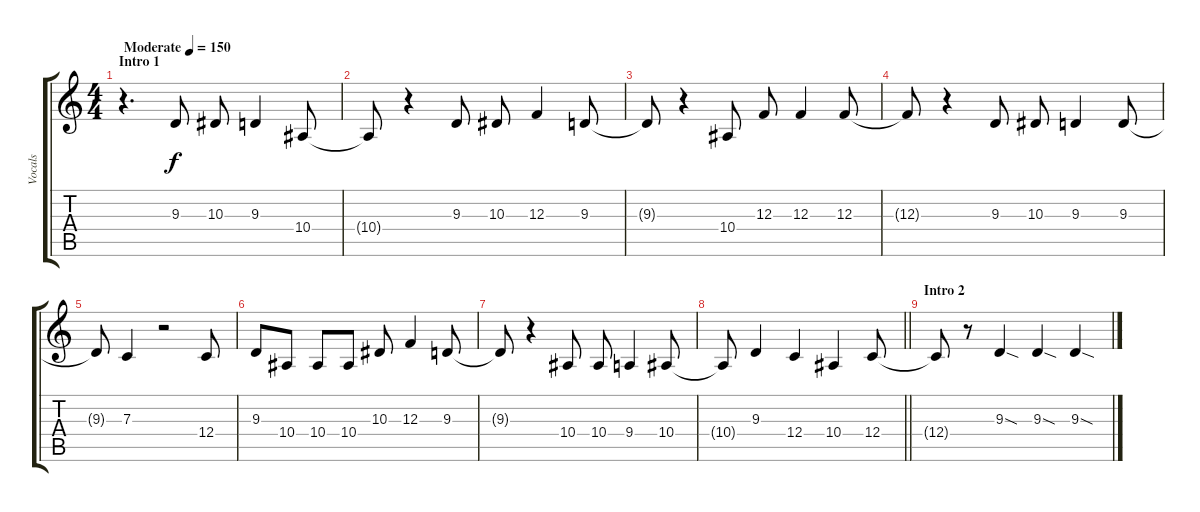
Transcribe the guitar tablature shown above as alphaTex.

\track ("Vocals" "Vocals") {instrument altosax}
\staff {score tabs}
\tuning (D4 A3 F3 C3 G2 C2) {hide}
\ts (4 4)
\section ("" "Intro 1")
\tempo (150 "Moderate")
\clef g2
\ks c
r.4{d dy f instrument altosax} 9.3.8 10.3.8 9.3.4 10.4.8 |
10.4{t}.8 r.4 9.3.8 10.3.8 12.3.4 9.3.8 |
9.3{t}.8 r.4 10.4.8 12.3.8 12.3.4 12.3.8 |
12.3{t}.8 r.4 9.3.8 10.3.8 9.3.4 9.3.8 |
9.3{t}.8 7.3.4 r.2 12.4.8 |
9.3.8 10.4.8 10.4.8 10.4.8 10.3.8 12.3.4 9.3.8 |
9.3{t}.8 r.4 10.4.8 10.4.8 9.4.4 10.4.8 |
\barLineRight lightlight
10.4{t}.8 9.3.4 12.4.4 10.4.4 12.4.8 |
\section ("" "Intro 2")
12.4{t}.8 r.8 9.3{sod}.4 9.3{sod}.4 9.3{sod}.4
